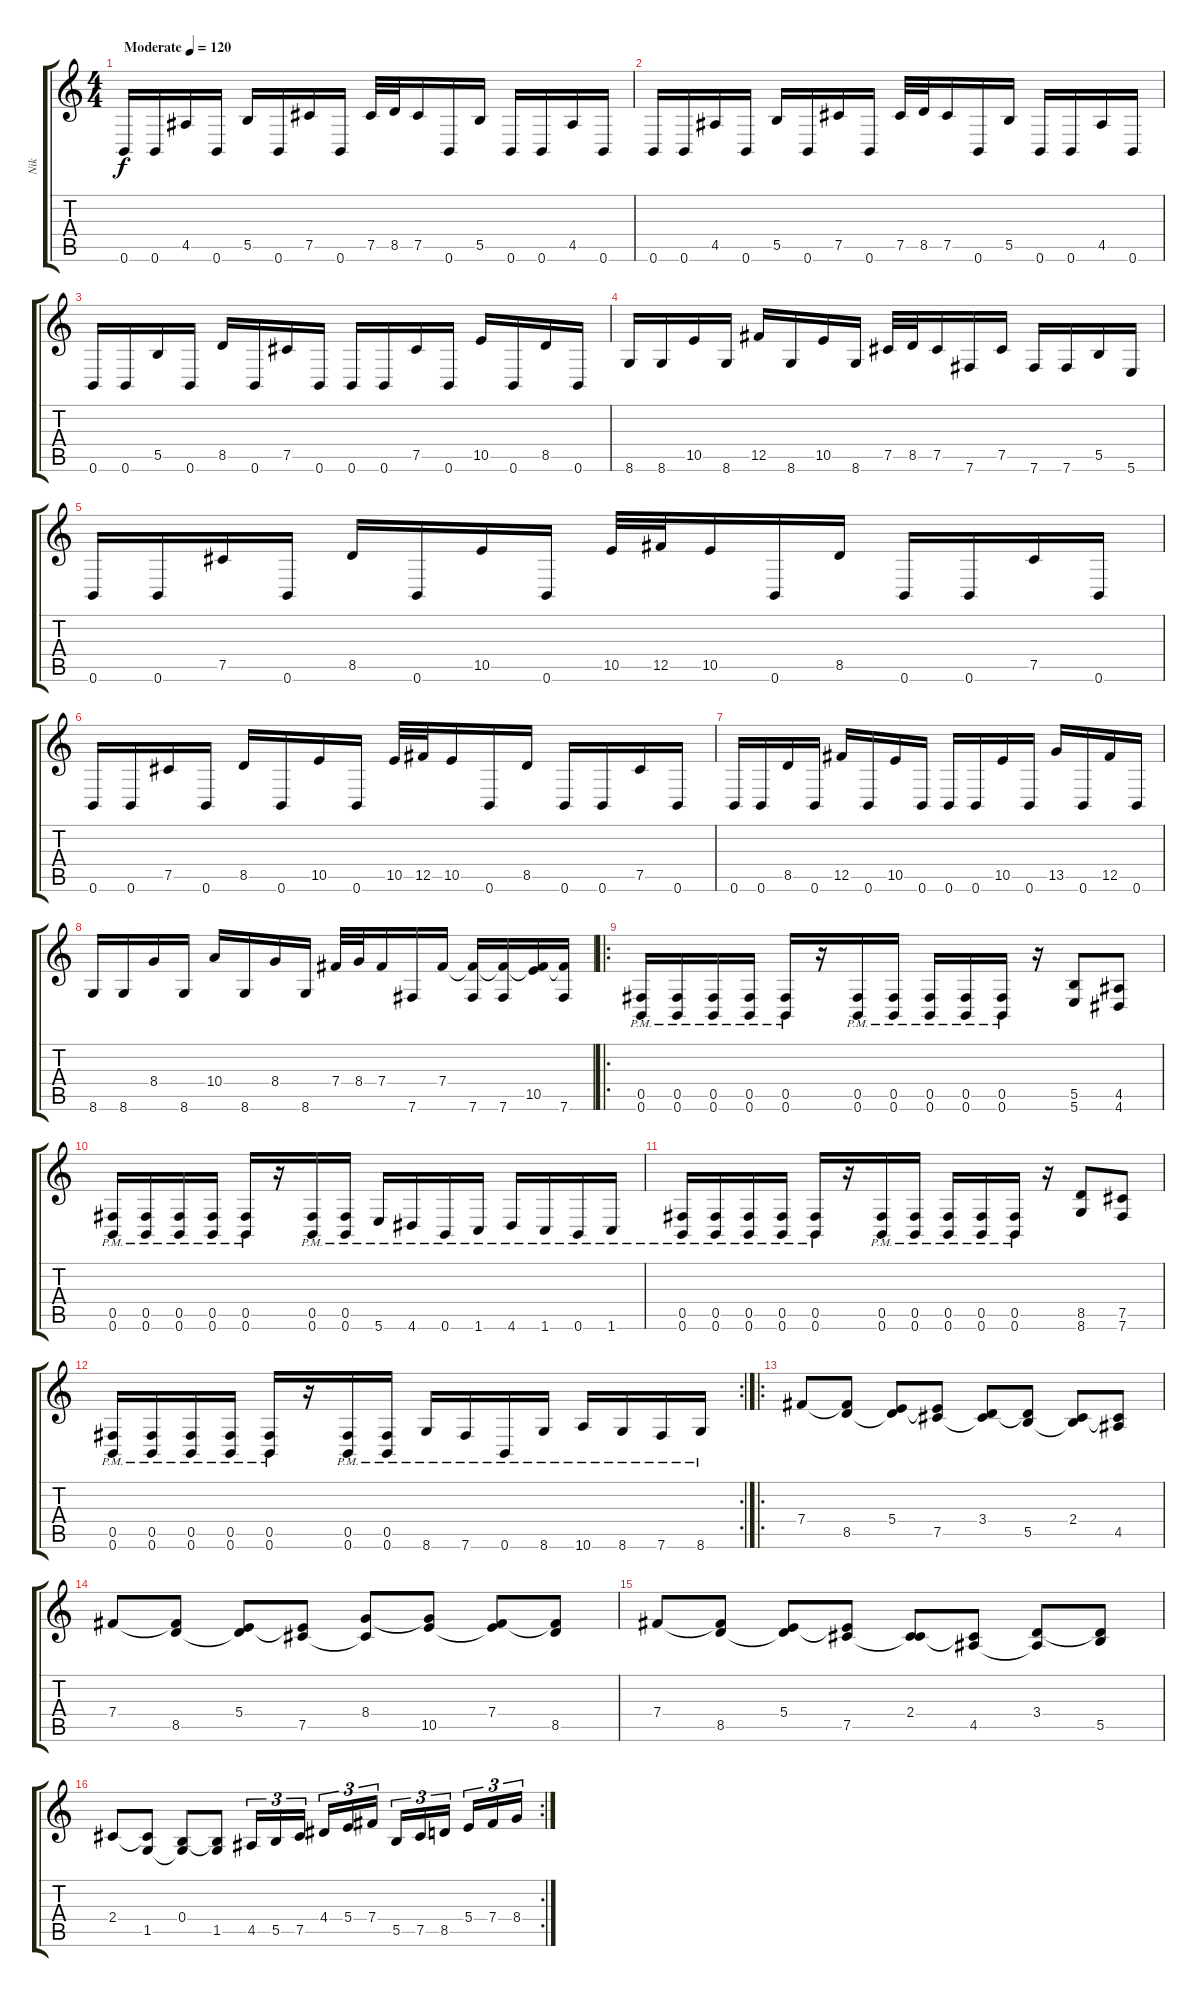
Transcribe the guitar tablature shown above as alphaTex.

\track ("Nik" "Nik") {instrument distortionguitar}
\staff {score tabs}
\tuning (Db4 Ab3 E3 B2 Gb2 B1) {hide}
\ts (4 4)
\tempo (120 "Moderate")
\clef g2
\ks c
0.6.16{dy f instrument distortionguitar} 0.6.16 4.5.16 0.6.16 5.5.16 0.6.16 7.5.16 0.6.16 7.5.32 8.5.32 7.5.16 0.6.16 5.5.16 0.6.16 0.6.16 4.5.16 0.6.16 |
0.6.16 0.6.16 4.5.16 0.6.16 5.5.16 0.6.16 7.5.16 0.6.16 7.5.32 8.5.32 7.5.16 0.6.16 5.5.16 0.6.16 0.6.16 4.5.16 0.6.16 |
0.6.16 0.6.16 5.5.16 0.6.16 8.5.16 0.6.16 7.5.16 0.6.16 0.6.16 0.6.16 7.5.16 0.6.16 10.5.16 0.6.16 8.5.16 0.6.16 |
8.6.16 8.6.16 10.5.16 8.6.16 12.5.16 8.6.16 10.5.16 8.6.16 7.5.32 8.5.32 7.5.16 7.6.16 7.5.16 7.6.16 7.6.16 5.5.16 5.6.16 |
0.6.16 0.6.16 7.5.16 0.6.16 8.5.16 0.6.16 10.5.16 0.6.16 10.5.32 12.5.32 10.5.16 0.6.16 8.5.16 0.6.16 0.6.16 7.5.16 0.6.16 |
0.6.16 0.6.16 7.5.16 0.6.16 8.5.16 0.6.16 10.5.16 0.6.16 10.5.32 12.5.32 10.5.16 0.6.16 8.5.16 0.6.16 0.6.16 7.5.16 0.6.16 |
0.6.16 0.6.16 8.5.16 0.6.16 12.5.16 0.6.16 10.5.16 0.6.16 0.6.16 0.6.16 10.5.16 0.6.16 13.5.16 0.6.16 12.5.16 0.6.16 |
8.6.16 8.6.16 8.4.16 8.6.16 10.4.16 8.6.16 8.4.16 8.6.16 7.4.32 8.4.32 7.4.16 7.6.16 7.4.16 (7.4{t} 7.6).16 (7.4{t} 7.6).16 (7.4{t} 10.5).16 (7.4{t} 7.6).16 |
\ro
(0.5{pm} 0.6{pm}).16 (0.5{pm} 0.6{pm}).16 (0.5{pm} 0.6{pm}).16 (0.5{pm} 0.6{pm}).16 (0.5{pm} 0.6{pm}).16 r.16 (0.5{pm} 0.6{pm}).16 (0.5{pm} 0.6{pm}).16 (0.5{pm} 0.6{pm}).16 (0.5{pm} 0.6{pm}).16 (0.5{pm} 0.6{pm}).16 r.16 (5.5 5.6).8 (4.5 4.6).8 |
(0.5{pm} 0.6{pm}).16 (0.5{pm} 0.6{pm}).16 (0.5{pm} 0.6{pm}).16 (0.5{pm} 0.6{pm}).16 (0.5{pm} 0.6{pm}).16 r.16 (0.5{pm} 0.6{pm}).16 (0.5{pm} 0.6{pm}).16 5.6{pm}.16 4.6{pm}.16 0.6{pm}.16 1.6{pm}.16 4.6{pm}.16 1.6{pm}.16 0.6{pm}.16 1.6{pm}.16 |
(0.5{pm} 0.6{pm}).16 (0.5{pm} 0.6{pm}).16 (0.5{pm} 0.6{pm}).16 (0.5{pm} 0.6{pm}).16 (0.5{pm} 0.6{pm}).16 r.16 (0.5{pm} 0.6{pm}).16 (0.5{pm} 0.6{pm}).16 (0.5{pm} 0.6{pm}).16 (0.5{pm} 0.6{pm}).16 (0.5{pm} 0.6{pm}).16 r.16 (8.5 8.6).8 (7.5 7.6).8 |
\rc 2
(0.5{pm} 0.6{pm}).16 (0.5{pm} 0.6{pm}).16 (0.5{pm} 0.6{pm}).16 (0.5{pm} 0.6{pm}).16 (0.5{pm} 0.6{pm}).16 r.16 (0.5{pm} 0.6{pm}).16 (0.5{pm} 0.6{pm}).16 8.6{pm}.16 7.6{pm}.16 0.6{pm}.16 8.6{pm}.16 10.6{pm}.16 8.6{pm}.16 7.6{pm}.16 8.6{pm}.16 |
\ro
7.4.8 (7.4{t} 8.5).8 (5.4 8.5{t}).8 (5.4{t} 7.5).8 (3.4 7.5{t}).8 (3.4{t} 5.5).8 (2.4 5.5{t}).8 (2.4{t} 4.5).8 |
7.4.8 (7.4{t} 8.5).8 (5.4 8.5{t}).8 (5.4{t} 7.5).8 (8.4 7.5{t}).8 (8.4{t} 10.5).8 (7.4 10.5{t}).8 (7.4{t} 8.5).8 |
7.4.8 (7.4{t} 8.5).8 (5.4 8.5{t}).8 (5.4{t} 7.5).8 (2.4 7.5{t}).8 (2.4{t} 4.5).8 (3.4 4.5{t}).8 (3.4{t} 5.5).8 |
\rc 2
2.4.8 (2.4{t} 1.5).8 (0.4 1.5{t}).8 (0.4{t} 1.5).8 4.5.16{tu (3 2)} 5.5.16{tu (3 2)} 7.5.16{tu (3 2)} 4.4.16{tu (3 2)} 5.4.16{tu (3 2)} 7.4.16{tu (3 2)} 5.5.16{tu (3 2)} 7.5.16{tu (3 2)} 8.5.16{tu (3 2)} 5.4.16{tu (3 2)} 7.4.16{tu (3 2)} 8.4.16{tu (3 2)}
